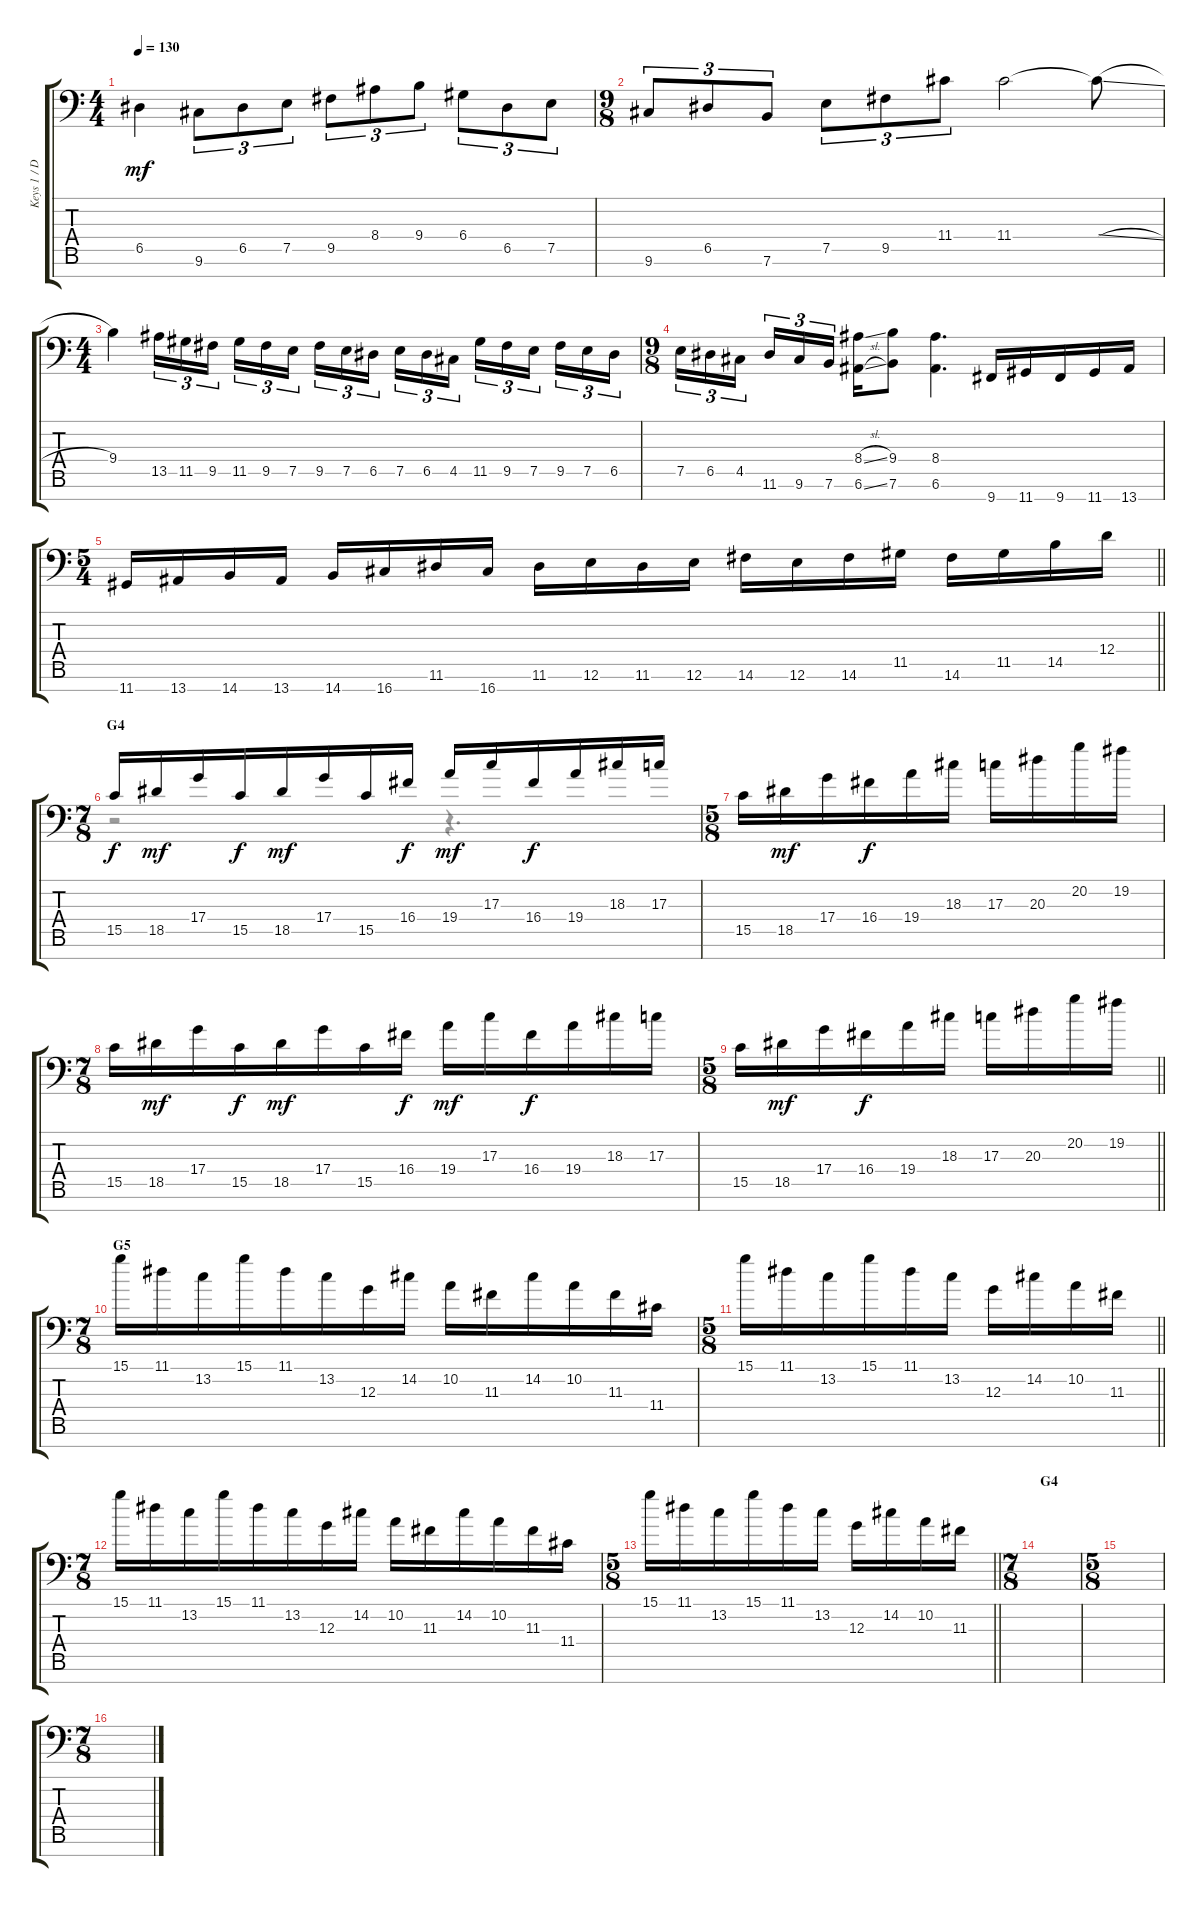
\track ("Keys 1 / Delay 1" "Keys 1 / D") {instrument stringensemble2}
\staff {score tabs}
\tuning (E4 B3 G3 D3 A2 E2 A1) {hide}
\voice
\ts (4 4)
\tempo 130
\clef f4
\ks c
6.5{t}.4{dy mf} 9.6.8{tu (3 2)} 6.5.8{tu (3 2)} 7.5.8{tu (3 2)} 9.5.8{tu (3 2)} 8.4.8{tu (3 2)} 9.4.8{tu (3 2)} 6.4.8{tu (3 2)} 6.5.8{tu (3 2)} 7.5.8{tu (3 2)} |
\ts (9 8)
9.6.8{tu (3 2)} 6.5.8{tu (3 2)} 7.6.8{tu (3 2)} 7.5.8{tu (3 2)} 9.5.8{tu (3 2)} 11.4.8{tu (3 2)} 11.4.2 11.4{sl t}.8 |
\ts (4 4)
9.4.4 13.5.16{tu (3 2)} 11.5.16{tu (3 2)} 9.5.16{tu (3 2) beam splitsecondary} 11.5.16{tu (3 2)} 9.5.16{tu (3 2)} 7.5.16{tu (3 2)} 9.5.16{tu (3 2)} 7.5.16{tu (3 2)} 6.5.16{tu (3 2) beam splitsecondary} 7.5.16{tu (3 2)} 6.5.16{tu (3 2)} 4.5.16{tu (3 2)} 11.5.16{tu (3 2)} 9.5.16{tu (3 2)} 7.5.16{tu (3 2) beam splitsecondary} 9.5.16{tu (3 2)} 7.5.16{tu (3 2)} 6.5.16{tu (3 2)} |
\ts (9 8)
7.5.16{tu (3 2)} 6.5.16{tu (3 2)} 4.5.16{tu (3 2) beam splitsecondary} 11.6.16{tu (3 2)} 9.6.16{tu (3 2)} 7.6.16{tu (3 2) beam splitsecondary} (8.4{sl} 6.6{sl}).16 (9.4 7.6).8 (8.4 6.6).4{d} 9.7.16 11.7.16 9.7.16 11.7.16 13.7.16 |
\ts (5 4)
\barLineRight lightlight
11.7.16 13.7.16 14.7.16 13.7.16 14.7.16 16.7.16 11.6.16 16.7.16 11.6.16 12.6.16 11.6.16 12.6.16 14.6.16 12.6.16 14.6.16 11.5.16 14.6.16 11.5.16 14.5.16 12.4.16 |
\ts (7 8)
\section ("" "G4")
15.5.16{dy f} 18.5.16{dy mf} 17.4.16 15.5.16{dy f} 18.5.16{dy mf} 17.4.16 15.5.16 16.4.16{dy f} 19.4.16{dy mf} 17.3.16 16.4.16{dy f} 19.4.16 18.3.16 17.3.16 |
\ts (5 8)
15.5.16 18.5.16{dy mf} 17.4.16 16.4.16{dy f} 19.4.16 18.3.16 17.3.16 20.3.16 20.2.16 19.2.16 |
\ts (7 8)
15.5.16 18.5.16{dy mf} 17.4.16 15.5.16{dy f} 18.5.16{dy mf} 17.4.16 15.5.16 16.4.16{dy f} 19.4.16{dy mf} 17.3.16 16.4.16{dy f} 19.4.16 18.3.16 17.3.16 |
\ts (5 8)
\barLineRight lightlight
15.5.16 18.5.16{dy mf} 17.4.16 16.4.16{dy f} 19.4.16 18.3.16 17.3.16 20.3.16 20.2.16 19.2.16 |
\ts (7 8)
\section ("" "G5")
15.1.16 11.1.16 13.2.16 15.1.16 11.1.16 13.2.16 12.3.16 14.2.16 10.2.16 11.3.16 14.2.16 10.2.16 11.3.16 11.4.16 |
\ts (5 8)
\barLineRight lightlight
15.1.16 11.1.16 13.2.16 15.1.16 11.1.16 13.2.16 12.3.16 14.2.16 10.2.16 11.3.16 |
\ts (7 8)
15.1.16 11.1.16 13.2.16 15.1.16 11.1.16 13.2.16 12.3.16 14.2.16 10.2.16 11.3.16 14.2.16 10.2.16 11.3.16 11.4.16 |
\ts (5 8)
\barLineRight lightlight
15.1.16 11.1.16 13.2.16 15.1.16 11.1.16 13.2.16 12.3.16 14.2.16 10.2.16 11.3.16 |
\ts (7 8)
\section ("" "G4")
|
\ts (5 8)
|
\ts (7 8)
\voice
\clef f4
\ottava regular
\simile none
\ks c
|
|
|
|
\barLineRight lightlight
|
r.2{balance 16 instrument stringensemble1} r.4{d} |
|
|
\barLineRight lightlight
|
|
\barLineRight lightlight
|
|
\barLineRight lightlight
|
|
|
